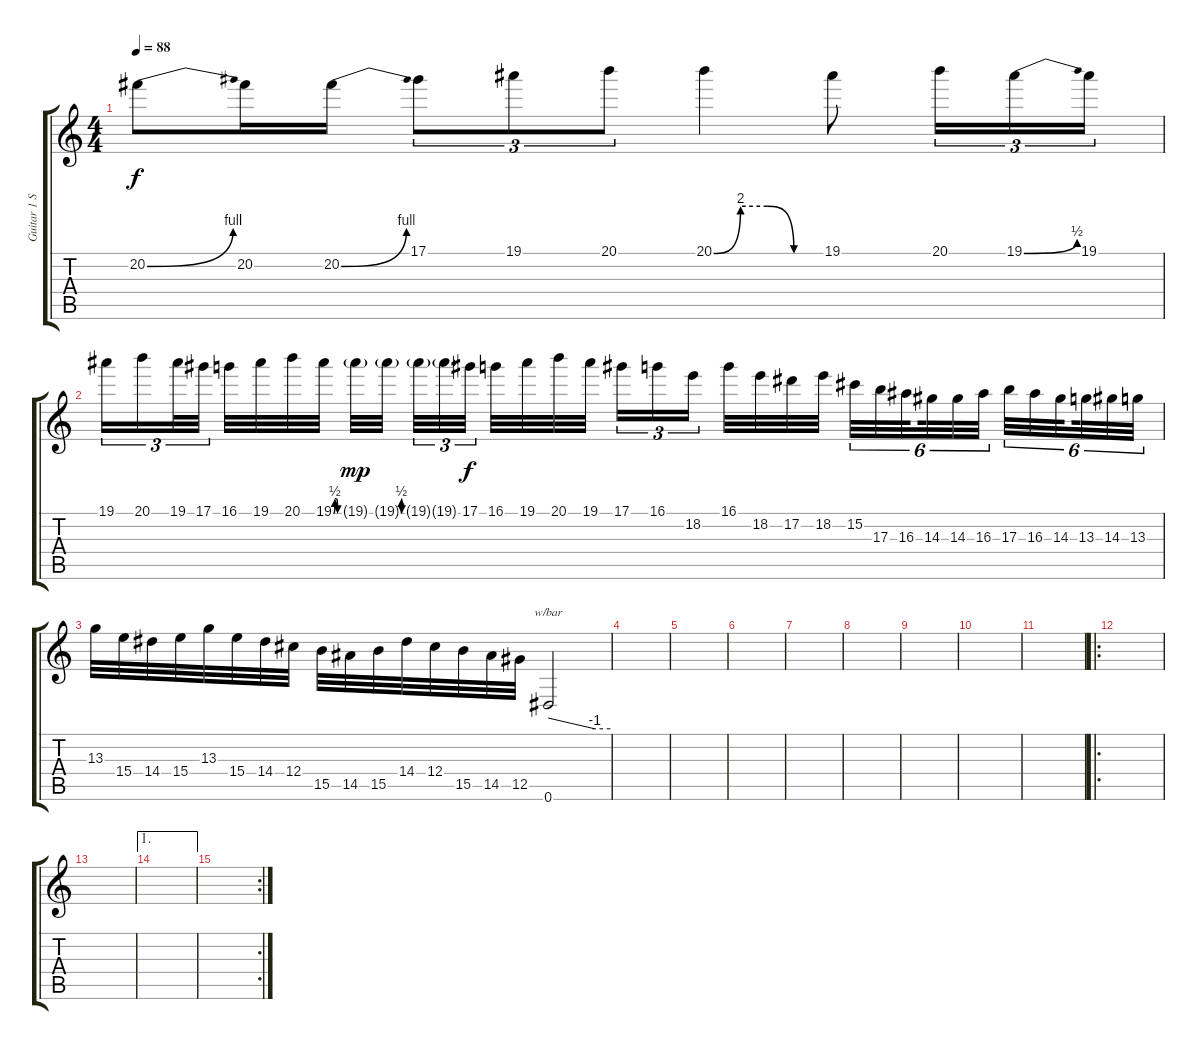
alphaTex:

\track ("Guitar 1 Solos" "Guitar 1 S") {instrument overdrivenguitar}
\staff {score tabs}
\tuning (Eb4 Bb3 Gb3 Db3 Ab2 Eb2) {hide}
\ts (4 4)
\tempo 88
\clef g2
\ks c
20.2{be (bend 0 0 60 4)}.8{dy f} 20.2.16 20.2{be (bend 0 0 60 4)}.16 17.1.8{tu (3 2)} 19.1.8{tu (3 2)} 20.1.8{tu (3 2)} 20.1{be (custom 0 0 15 8 30 8 45 0 60 0)}.4 19.1.8 20.1.16{tu (3 2)} 19.1{be (bend 0 0 60 2)}.16{tu (3 2)} 19.1.16{tu (3 2)} |
19.1.16{tu (3 2)} 20.1.16{tu (3 2)} 19.1.32{tu (3 2)} 17.1.32{tu (3 2) beam splitsecondary} 16.1.32 19.1.32 20.1.32 19.1{be (custom 0 0 15 2 30 2 45 0 60 0)}.32 19.1{g}.32{dy mp} 19.1{be (custom 0 0 15 2 30 2 45 0 60 0) g}.32{beam splitsecondary} 19.1{g}.32{tu (3 2)} 19.1{g}.32{tu (3 2)} 17.1.32{tu (3 2) dy f beam splitsecondary} 16.1.32 19.1.32 20.1.32 19.1.32 17.1.16{tu (3 2)} 16.1.16{tu (3 2)} 18.2.16{tu (3 2) beam splitsecondary} 16.1.32 18.2.32 17.2.32 18.2.32 15.2.32{tu (6 4)} 17.3.32{tu (6 4)} 16.3.32{tu (6 4) beam splitsecondary} 14.3.32{tu (6 4)} 14.3.32{tu (6 4)} 16.3.32{tu (6 4) beam splitsecondary} 17.3.32{tu (6 4)} 16.3.32{tu (6 4)} 14.3.32{tu (6 4) beam splitsecondary} 13.3.32{tu (6 4)} 14.3.32{tu (6 4)} 13.3.32{tu (6 4)} |
13.3.32 15.4.32 14.4.32 15.4.32 13.3.32 15.4.32 14.4.32 12.4.32 15.5.32 14.5.32 15.5.32 14.4.32 12.4.32 15.5.32 14.5.32 12.5.32 0.6.2{tbe (custom default 0 0 45 -4 60 -4)} |
|
|
|
|
|
|
|
|
\ro
|
|
\ae 1
|
\rc 2
